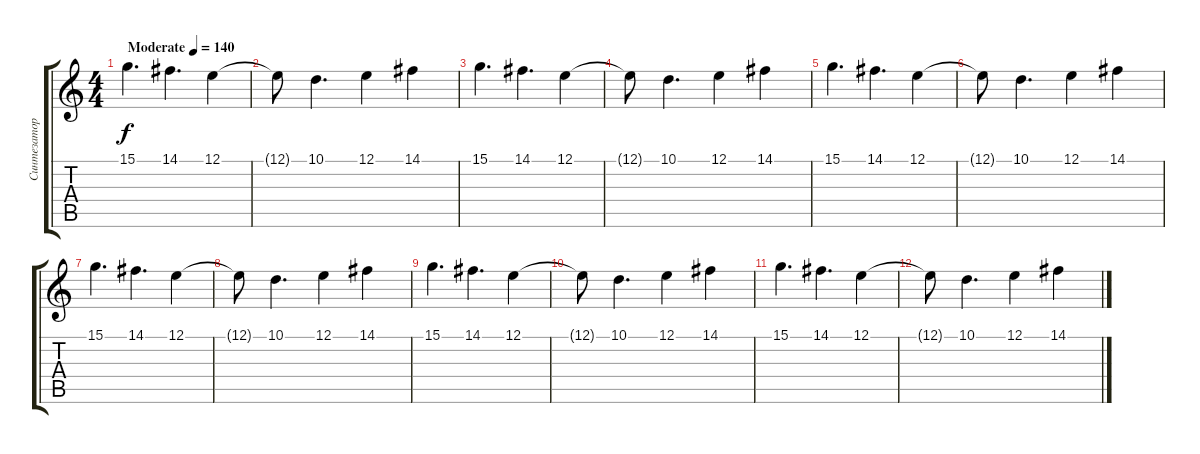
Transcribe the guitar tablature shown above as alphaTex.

\track ("Синтезатор правая рука" "Синтезатор") {instrument violin}
\staff {score tabs}
\tuning (E4 B3 G3 D3 A2 E2) {hide}
\ts (4 4)
\tempo (140 "Moderate")
\clef g2
\ks c
15.1.4{d dy f instrument violin} 14.1.4{d} 12.1.4 |
12.1{t}.8 10.1.4{d} 12.1.4 14.1.4 |
15.1.4{d} 14.1.4{d} 12.1.4 |
12.1{t}.8 10.1.4{d} 12.1.4 14.1.4 |
15.1.4{d} 14.1.4{d} 12.1.4 |
12.1{t}.8 10.1.4{d} 12.1.4 14.1.4 |
15.1.4{d} 14.1.4{d} 12.1.4 |
12.1{t}.8 10.1.4{d} 12.1.4 14.1.4 |
15.1.4{d} 14.1.4{d} 12.1.4 |
12.1{t}.8 10.1.4{d} 12.1.4 14.1.4 |
15.1.4{d} 14.1.4{d} 12.1.4 |
12.1{t}.8 10.1.4{d} 12.1.4 14.1.4
